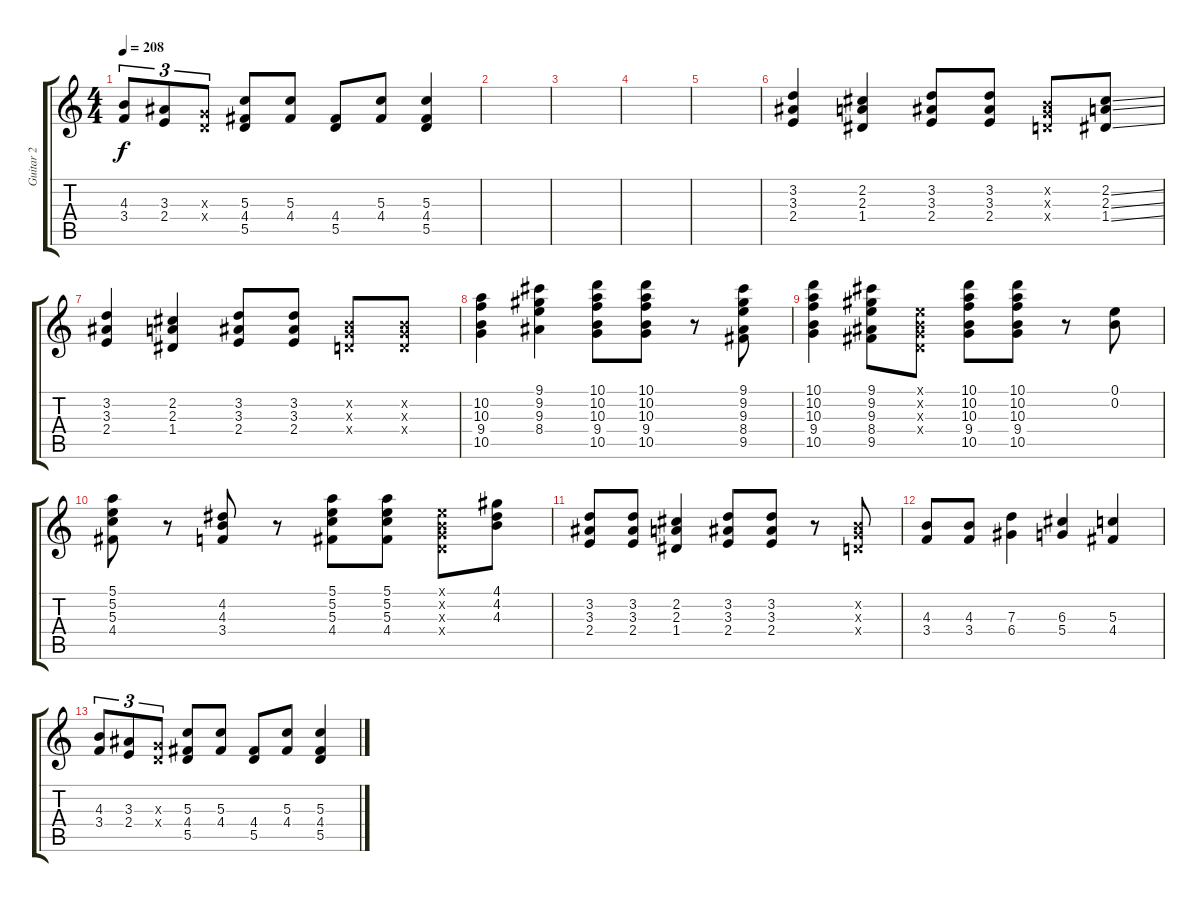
\track ("Guitar 2" "Guitar 2") {instrument overdrivenguitar}
\staff {score tabs}
\tuning (E4 B3 G3 D3 A2 E2) {hide}
\ts (4 4)
\tempo 208
\clef g2
\ks c
(4.3 3.4).8{tu (3 2) dy f} (3.3 2.4).8{tu (3 2)} (0.3{x} 0.4{x}).8{tu (3 2)} (5.3 4.4 5.5).8 (5.3 4.4).8 (4.4 5.5).8 (5.3 4.4).8 (5.3 4.4 5.5).4 |
|
|
|
|
(3.2 3.3 2.4).4 (2.2 2.3 1.4).4 (3.2 3.3 2.4).8 (3.2 3.3 2.4).8 (0.2{x} 0.3{x} 0.4{x}).8 (2.2{ss} 2.3{ss} 1.4{ss}).8 |
(3.2 3.3 2.4).4 (2.2 2.3 1.4).4 (3.2 3.3 2.4).8 (3.2 3.3 2.4).8 (0.2{x} 0.3{x} 0.4{x}).8 (0.2{x} 0.3{x} 0.4{x}).8 |
(10.2 10.3 9.4 10.5).4 (9.1 9.2 9.3 8.4).4 (10.1 10.2 10.3 9.4 10.5).8 (10.1 10.2 10.3 9.4 10.5).8 r.8 (9.1 9.2 9.3 8.4 9.5).8 |
(10.1 10.2 10.3 9.4 10.5).4 (9.1 9.2 9.3 8.4 9.5).8 (0.1{x} 0.2{x} 0.3{x} 0.4{x}).8 (10.1 10.2 10.3 9.4 10.5).8 (10.1 10.2 10.3 9.4 10.5).8 r.8 (0.1 0.2).8 |
(5.1 5.2 5.3 4.4).8 r.8 (4.2 4.3 3.4).8 r.8 (5.1 5.2 5.3 4.4).8 (5.1 5.2 5.3 4.4).8 (0.1{x} 0.2{x} 0.3{x} 0.4{x}).8 (4.1 4.2 4.3).8 |
(3.2 3.3 2.4).8 (3.2 3.3 2.4).8 (2.2 2.3 1.4).4 (3.2 3.3 2.4).8 (3.2 3.3 2.4).8 r.8 (0.2{x} 0.3{x} 0.4{x}).8 |
(4.3 3.4).8 (4.3 3.4).8 (7.3 6.4).4 (6.3 5.4).4 (5.3 4.4).4 |
(4.3 3.4).8{tu (3 2)} (3.3 2.4).8{tu (3 2)} (0.3{x} 0.4{x}).8{tu (3 2)} (5.3 4.4 5.5).8 (5.3 4.4).8 (4.4 5.5).8 (5.3 4.4).8 (5.3 4.4 5.5).4
